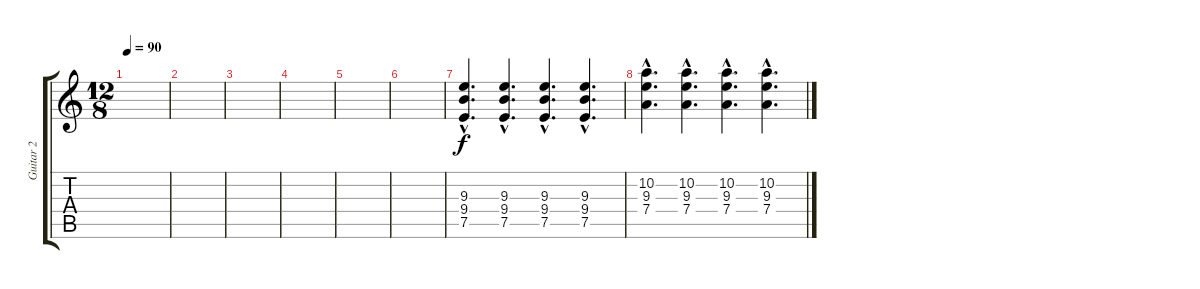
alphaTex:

\track ("Guitar 2" "Guitar 2") {instrument overdrivenguitar}
\staff {score tabs}
\tuning (E4 B3 G3 D3 A2 E2) {hide}
\ts (12 8)
\tempo 90
\clef g2
\ks c
|
|
|
|
|
|
(9.3{hac} 9.4{hac} 7.5{hac}).4{d} (9.3{hac} 9.4{hac} 7.5{hac}).4{d} (9.3{hac} 9.4{hac} 7.5{hac}).4{d} (9.3{hac} 9.4{hac} 7.5{hac}).4{d} |
(10.2{hac} 9.3{hac} 7.4{hac}).4{d} (10.2{hac} 9.3{hac} 7.4{hac}).4{d} (10.2{hac} 9.3{hac} 7.4{hac}).4{d} (10.2{hac} 9.3{hac} 7.4{hac}).4{d}
